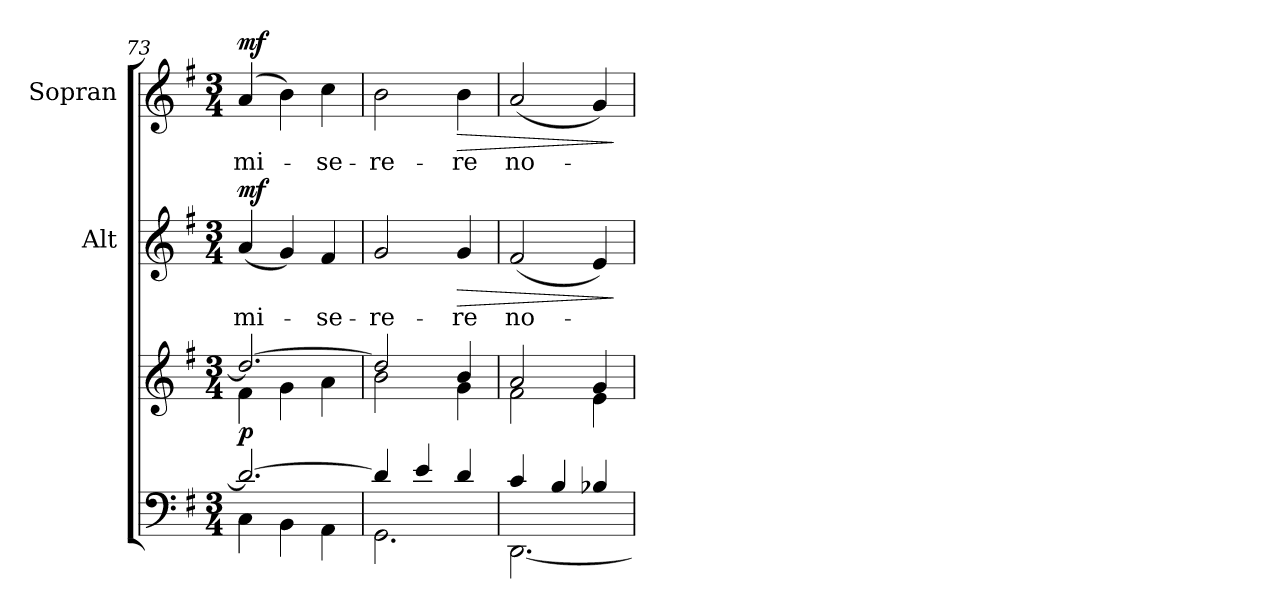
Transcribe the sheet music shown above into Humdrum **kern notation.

**kern	**kern	**dynam	**kern	**text	**dynam	**kern	**text	**dynam
*part3	*part3	*part3	*part2	*part2	*part2	*part1	*part1	*part1
*staff4	*staff3	*staff3/4	*staff2	*staff2	*staff2	*staff1	*staff1	*staff1
*	*	*	*I"Alt	*	*	*I"Sopran	*	*
*	*	*	*I'A.	*	*	*I'S.	*	*
*clefF4	*clefG2	*	*clefG2	*	*	*clefG2	*	*
*k[f#]	*k[f#]	*	*k[f#]	*	*	*k[f#]	*	*
*G:	*G:	*	*G:	*	*	*G:	*	*
*M3/4	*M3/4	*	*M3/4	*	*	*M3/4	*	*
=73	=73	=73	=73	=73	=73	=73	=73	=73
*^	*^	*	*	*	*	*	*	*
!	!	!	!	!LO:DY:b	!	!LO:LY:b	!LO:DY:a	!	!LO:LY:b	!LO:DY:a
2.d/_	4C\	2.dd/_	4f#\	p	(<4a/	mi-	mf	(4a/	mi-	mf
.	4BB\	.	4g\	.	4g/)	.	.	4b\)	.	.
!	!	!	!	!	!	!LO:LY:b	!	!	!LO:LY:b	!
.	4AA\	.	4a\	.	4f#/	-se-	.	4cc\	-se-	.
=74	=74	=74	=74	=74	=74	=74	=74	=74	=74	=74
!	!	!	!	!	!	!LO:LY:b	!	!	!LO:LY:b	!
4d/]	2.GG\	2dd/]	2b\	.	2g/	-re-	.	2b\	-re-	.
4e/	.	.	.	.	.	.	.	.	.	.
!	!	!	!	!	!	!LO:LY:b	!LO:HP:b	!	!LO:LY:b	!LO:HP:b
4d/	.	4b/	4g\	.	4g/	-re	>	4b\	-re	>
=75	=75	=75	=75	=75	=75	=75	=75	=75	=75	=75
!	!	!	!	!	!	!LO:LY:b	!	!	!LO:LY:b	!
4c/	[<2.DD\	2a/	2f#\	.	(<2f#/	no-	.	(<2a/	no-	.
4B/	.	.	.	.	.	.	.	.	.	.
4B-X/	.	4g/	4e\	.	4e/)	.	.	4g/)	.	.
*v	*v	*	*	*	*	*	*	*	*	*
*	*v	*v	*	*	*	*	*	*	*
.	.	.	.	.	]	.	.	]
=	=	=	=	=	=	=	=	=
*-	*-	*-	*-	*-	*-	*-	*-	*-
